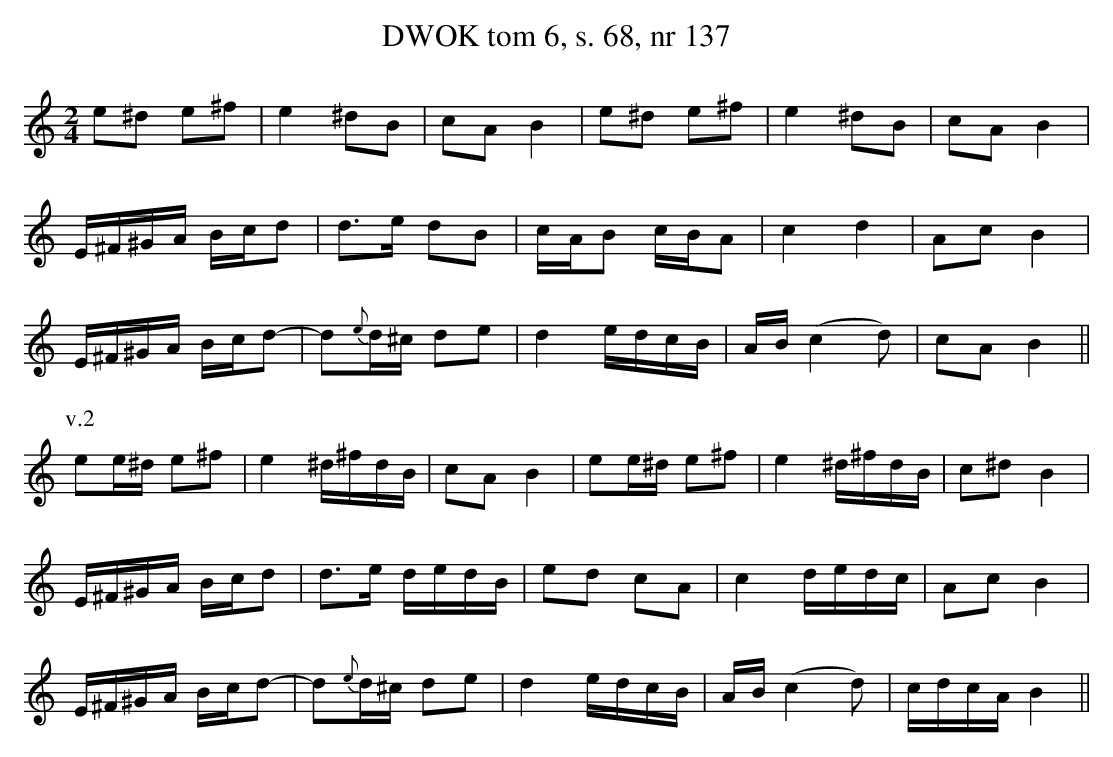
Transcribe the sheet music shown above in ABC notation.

X:1
T:DWOK tom 6, s. 68, nr 137
L:1/16
M:2/4
K:C
e2^d2 e2^f2|e4 ^d2B2|c2A2 B4|e2^d2 e2^f2|e4 ^d2B2|c2A2 B4|
E^F^GA Bcd2|d3e d2B2|cAB2 cBA2|c4 d4|A2c2 B4|
E^F^GA Bcd2-|d2{e}d^c d2e2|d4 edcB|AB(c4d2)|c2A2 B4||
P:v.2
e2e^d e2^f2|e4 ^d^fdB|c2A2 B4|e2e^d e2^f2|e4 ^d^fdB|c2^d2 B4|
E^F^GA Bcd2|d3e dedB|e2d2 c2A2|c4 dedc|A2c2 B4|
E^F^GA Bcd2-|d2{e}d^c d2e2|d4 edcB|AB(c4d2)|cdcA B4||
